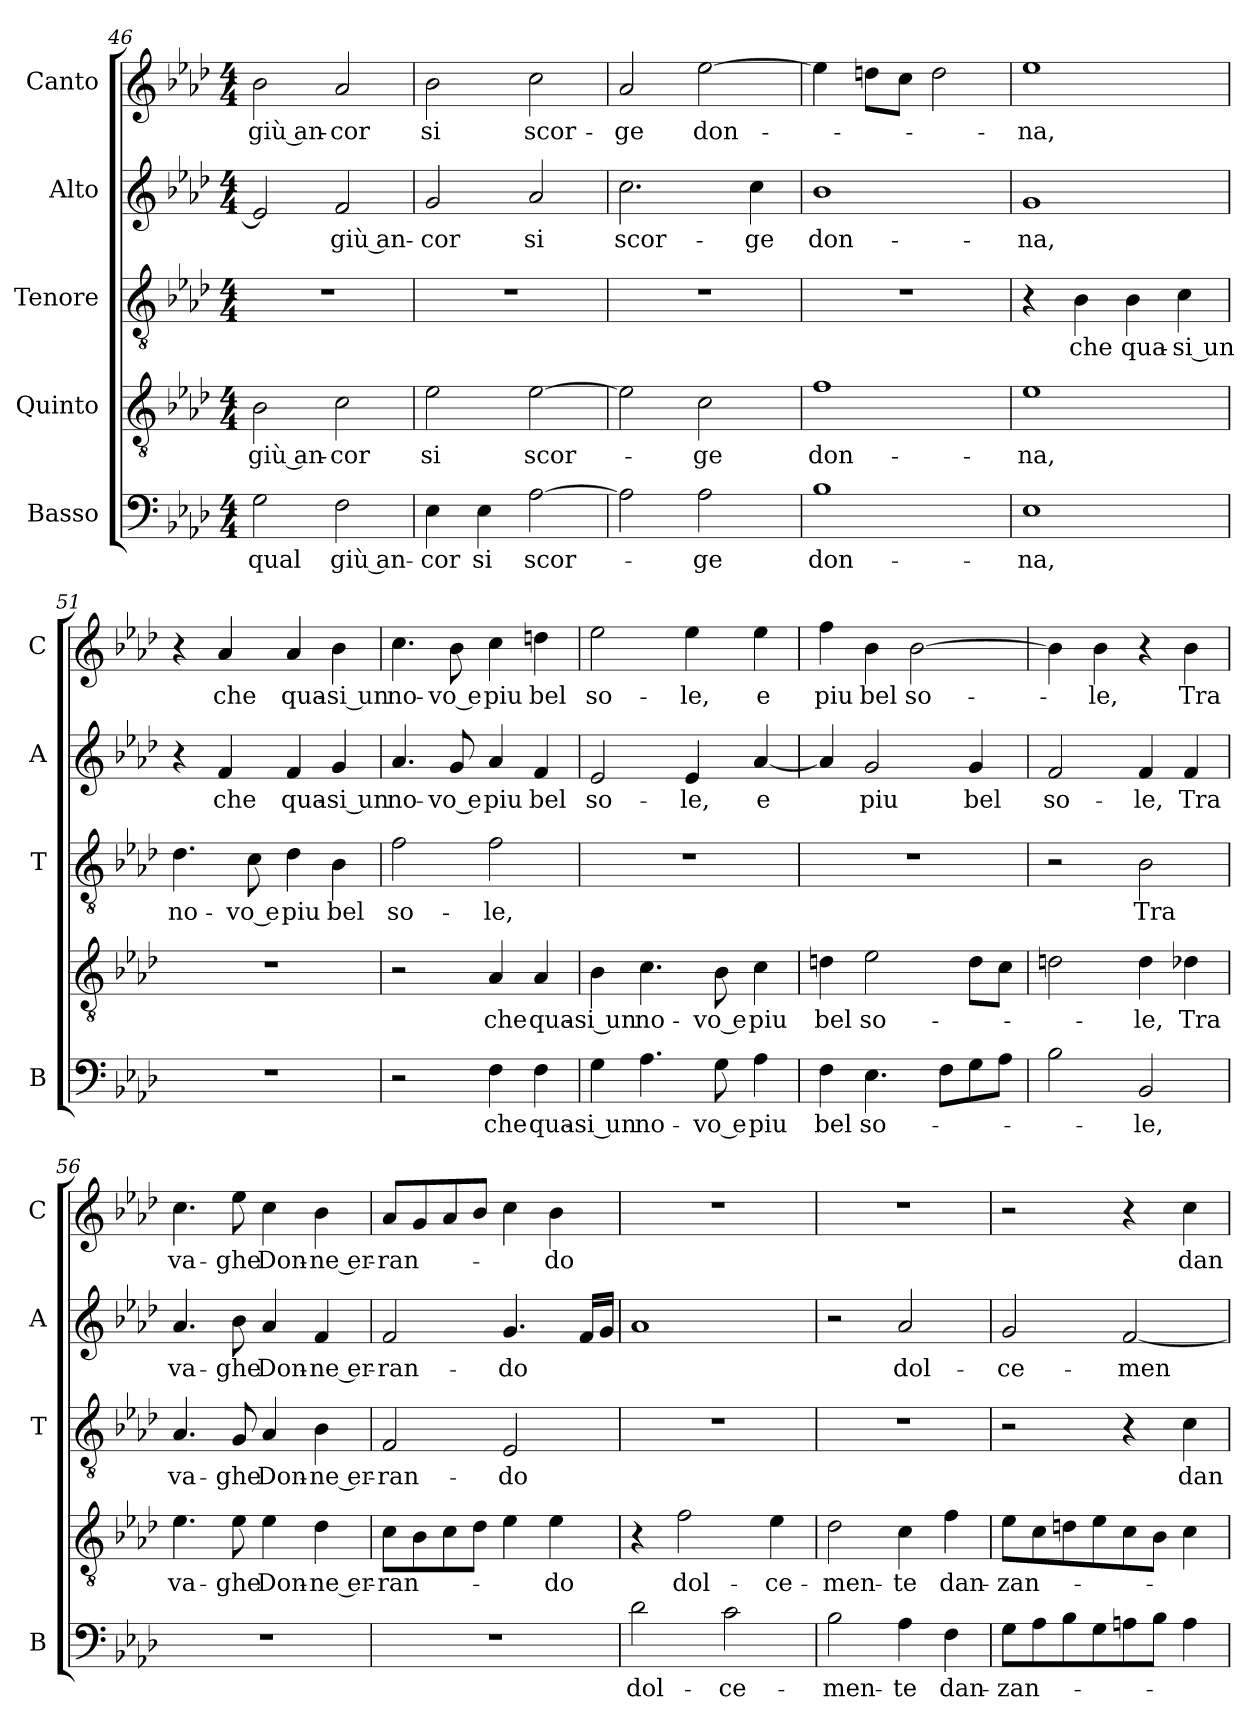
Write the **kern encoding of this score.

**kern	**text	**kern	**text	**kern	**text	**kern	**text	**kern	**text
*part5	*part5	*part4	*part4	*part3	*part3	*part2	*part2	*part1	*part1
*staff5	*staff5	*staff4	*staff4	*staff3	*staff3	*staff2	*staff2	*staff1	*staff1
*I"Basso	*	*I"Quinto	*	*I"Tenore	*	*I"Alto	*	*I"Canto	*
*I'B	*	*	*	*I'T	*	*I'A	*	*I'C	*
!!LO:LB:g=z
*clefF4	*	*clefGv2	*	*clefGv2	*	*clefG2	*	*clefG2	*
*k[b-e-a-d-]	*	*k[b-e-a-d-]	*	*k[b-e-a-d-]	*	*k[b-e-a-d-]	*	*k[b-e-a-d-]	*
*A-:	*	*A-:	*	*A-:	*	*A-:	*	*A-:	*
*M4/4	*	*M4/4	*	*M4/4	*	*M4/4	*	*M4/4	*
=46	=46	=46	=46	=46	=46	=46	=46	=46	=46
!	!LO:LY:b	!	!LO:LY:b	!	!	!	!	!	!LO:LY:b
2G\	qual	2B-\	giù an-	1r	.	2e-/]	.	2b-\	giù an-
!	!LO:LY:b	!	!LO:LY:b	!	!	!	!LO:LY:b	!	!LO:LY:b
2F\	giù an-	2c\	-cor	.	.	2f/	giù an-	2a-/	-cor
=47	=47	=47	=47	=47	=47	=47	=47	=47	=47
!	!LO:LY:b	!	!LO:LY:b	!	!	!	!LO:LY:b	!	!LO:LY:b
4E-\	-cor	2e-\	si	1r	.	2g/	-cor	2b-\	si
!	!LO:LY:b	!	!	!	!	!	!	!	!
4E-\	si	.	.	.	.	.	.	.	.
!	!LO:LY:b	!	!LO:LY:b	!	!	!	!LO:LY:b	!	!LO:LY:b
[2A-\	scor-	[2e-\	scor-	.	.	2a-/	si	2cc\	scor-
=48	=48	=48	=48	=48	=48	=48	=48	=48	=48
!	!	!	!	!	!	!	!LO:LY:b	!	!LO:LY:b
2A-\]	.	2e-\]	.	1r	.	2.cc\	scor-	2a-/	-ge
!	!LO:LY:b	!	!LO:LY:b	!	!	!	!	!	!LO:LY:b
2A-\	-ge	2c\	-ge	.	.	.	.	[2ee-\	don-
!	!	!	!	!	!	!	!LO:LY:b	!	!
.	.	.	.	.	.	4cc\	-ge	.	.
=49	=49	=49	=49	=49	=49	=49	=49	=49	=49
!	!LO:LY:b	!	!LO:LY:b	!	!	!	!LO:LY:b	!	!
1B-	don-	1f	don-	1r	.	1b-	don-	4ee-\]	.
.	.	.	.	.	.	.	.	8ddn\L	.
.	.	.	.	.	.	.	.	8cc\J	.
.	.	.	.	.	.	.	.	2dd\	.
=50	=50	=50	=50	=50	=50	=50	=50	=50	=50
!	!LO:LY:b	!	!LO:LY:b	!	!	!	!LO:LY:b	!	!LO:LY:b
1E-	-na,	1e-	-na,	4r	.	1g	-na,	1ee-	-na,
!	!	!	!	!	!LO:LY:b	!	!	!	!
.	.	.	.	4B-\	che	.	.	.	.
!	!	!	!	!	!LO:LY:b	!	!	!	!
.	.	.	.	4B-\	qua-	.	.	.	.
!	!	!	!	!	!LO:LY:b	!	!	!	!
.	.	.	.	4c\	-si un	.	.	.	.
=51	=51	=51	=51	=51	=51	=51	=51	=51	=51
!	!	!	!	!	!LO:LY:b	!	!	!	!
1r	.	1r	.	4.d-\	no-	4r	.	4r	.
!	!	!	!	!	!	!	!LO:LY:b	!	!LO:LY:b
.	.	.	.	.	.	4f/	che	4a-/	che
!	!	!	!	!	!LO:LY:b	!	!	!	!
.	.	.	.	8c\	-vo e	.	.	.	.
!	!	!	!	!	!LO:LY:b	!	!LO:LY:b	!	!LO:LY:b
.	.	.	.	4d-\	piu	4f/	qua-	4a-/	qua-
!	!	!	!	!	!LO:LY:b	!	!LO:LY:b	!	!LO:LY:b
.	.	.	.	4B-\	bel	4g/	-si un	4b-\	-si un
=52	=52	=52	=52	=52	=52	=52	=52	=52	=52
!	!	!	!	!	!LO:LY:b	!	!LO:LY:b	!	!LO:LY:b
2r	.	2r	.	2f\	so-	4.a-/	no-	4.cc\	no-
!	!	!	!	!	!	!	!LO:LY:b	!	!LO:LY:b
.	.	.	.	.	.	8g/	-vo e	8b-\	-vo e
!	!LO:LY:b	!	!LO:LY:b	!	!LO:LY:b	!	!LO:LY:b	!	!LO:LY:b
4F\	che	4A-/	che	2f\	-le,	4a-/	piu	4cc\	piu
!	!LO:LY:b	!	!LO:LY:b	!	!	!	!LO:LY:b	!	!LO:LY:b
4F\	qua-	4A-/	qua-	.	.	4f/	bel	4ddn\	bel
!!LO:LB:g=z
=53	=53	=53	=53	=53	=53	=53	=53	=53	=53
!	!LO:LY:b	!	!LO:LY:b	!	!	!	!LO:LY:b	!	!LO:LY:b
4G\	-si un	4B-\	-si un	1r	.	2e-/	so-	2ee-\	so-
!	!LO:LY:b	!	!LO:LY:b	!	!	!	!	!	!
4.A-\	no-	4.c\	no-	.	.	.	.	.	.
!	!	!	!	!	!	!	!LO:LY:b	!	!LO:LY:b
.	.	.	.	.	.	4e-/	-le,	4ee-\	-le,
!	!LO:LY:b	!	!LO:LY:b	!	!	!	!	!	!
8G\	-vo e	8B-\	-vo e	.	.	.	.	.	.
!	!LO:LY:b	!	!LO:LY:b	!	!	!	!LO:LY:b	!	!LO:LY:b
4A-\	piu	4c\	piu	.	.	[4a-/	e	4ee-\	e
=54	=54	=54	=54	=54	=54	=54	=54	=54	=54
!	!LO:LY:b	!	!LO:LY:b	!	!	!	!	!	!LO:LY:b
4F\	bel	4dn\	bel	1r	.	4a-/]	.	4ff\	piu
!	!LO:LY:b	!	!LO:LY:b	!	!	!	!LO:LY:b	!	!LO:LY:b
4.E-\	so-	2e-\	so-	.	.	2g/	piu	4b-\	bel
!	!	!	!	!	!	!	!	!	!LO:LY:b
.	.	.	.	.	.	.	.	[2b-\	so-
8F\L	.	.	.	.	.	.	.	.	.
!	!	!	!	!	!	!	!LO:LY:b	!	!
8G\	.	8d\L	.	.	.	4g/	bel	.	.
8A-\J	.	8c\J	.	.	.	.	.	.	.
=55	=55	=55	=55	=55	=55	=55	=55	=55	=55
!	!	!	!	!	!	!	!LO:LY:b	!	!
2B-\	.	2dn\	.	2r	.	2f/	so-	4b-\]	.
!	!	!	!	!	!	!	!	!	!LO:LY:b
.	.	.	.	.	.	.	.	4b-\	-le,
!	!LO:LY:b	!	!LO:LY:b	!	!LO:LY:b	!	!LO:LY:b	!	!
2BB-/	-le,	4d\	-le,	2B-\	Tra	4f/	-le,	4r	.
!	!	!	!LO:LY:b	!	!	!	!LO:LY:b	!	!LO:LY:b
.	.	4d-X\	Tra	.	.	4f/	Tra	4b-\	Tra
=56	=56	=56	=56	=56	=56	=56	=56	=56	=56
!	!	!	!LO:LY:b	!	!LO:LY:b	!	!LO:LY:b	!	!LO:LY:b
1r	.	4.e-\	va-	4.A-/	va-	4.a-/	va-	4.cc\	va-
!	!	!	!LO:LY:b	!	!LO:LY:b	!	!LO:LY:b	!	!LO:LY:b
.	.	8e-\	-ghe	8G/	-ghe	8b-\	-ghe	8ee-\	-ghe
!	!	!	!LO:LY:b	!	!LO:LY:b	!	!LO:LY:b	!	!LO:LY:b
.	.	4e-\	Don-	4A-/	Don-	4a-/	Don-	4cc\	Don-
!	!	!	!LO:LY:b	!	!LO:LY:b	!	!LO:LY:b	!	!LO:LY:b
.	.	4d-\	-ne er-	4B-\	-ne er-	4f/	-ne er-	4b-\	-ne er-
=57	=57	=57	=57	=57	=57	=57	=57	=57	=57
!	!	!	!LO:LY:b	!	!LO:LY:b	!	!LO:LY:b	!	!LO:LY:b
1r	.	8c\L	-ran-	2F/	-ran-	2f/	-ran-	8a-/L	-ran-
.	.	8B-\	.	.	.	.	.	8g/	.
.	.	8c\	.	.	.	.	.	8a-/	.
.	.	8d-\J	.	.	.	.	.	8b-/J	.
!	!	!	!	!	!LO:LY:b	!	!LO:LY:b	!	!
.	.	4e-\	.	2E-/	-do	4.g/	-do	4cc\	.
!	!	!	!LO:LY:b	!	!	!	!	!	!LO:LY:b
.	.	4e-\	-do	.	.	.	.	4b-\	-do
.	.	.	.	.	.	16f/LL	.	.	.
.	.	.	.	.	.	16g/JJ	.	.	.
=58	=58	=58	=58	=58	=58	=58	=58	=58	=58
!	!LO:LY:b	!	!	!	!	!	!	!	!
2d-\	dol-	4r	.	1r	.	1a-	.	1r	.
!	!	!	!LO:LY:b	!	!	!	!	!	!
.	.	2f\	dol-	.	.	.	.	.	.
!	!LO:LY:b	!	!	!	!	!	!	!	!
2c\	-ce-	.	.	.	.	.	.	.	.
!	!	!	!LO:LY:b	!	!	!	!	!	!
.	.	4e-\	-ce-	.	.	.	.	.	.
=59	=59	=59	=59	=59	=59	=59	=59	=59	=59
!	!LO:LY:b	!	!LO:LY:b	!	!	!	!	!	!
2B-\	-men-	2d-\	-men-	1r	.	2r	.	1r	.
!	!LO:LY:b	!	!LO:LY:b	!	!	!	!LO:LY:b	!	!
4A-\	-te	4c\	-te	.	.	2a-/	dol-	.	.
!	!LO:LY:b	!	!LO:LY:b	!	!	!	!	!	!
4F\	dan-	4f\	dan-	.	.	.	.	.	.
!!LO:PB:g=z
=60	=60	=60	=60	=60	=60	=60	=60	=60	=60
!	!LO:LY:b	!	!LO:LY:b	!	!	!	!LO:LY:b	!	!
8G\L	-zan-	8e-\L	-zan-	2r	.	2g/	-ce-	2r	.
8A-\	.	8c\	.	.	.	.	.	.	.
8B-\	.	8dn\	.	.	.	.	.	.	.
8G\	.	8e-\	.	.	.	.	.	.	.
!	!	!	!	!	!	!	!LO:LY:b	!	!
8An\	.	8c\	.	4r	.	[2f/	-men-	4r	.
8B-\J	.	8B-\J	.	.	.	.	.	.	.
!	!	!	!	!	!LO:LY:b	!	!	!	!LO:LY:b
4A\	.	4c\	.	4c\	dan-	.	.	4cc\	dan-
=	=	=	=	=	=	=	=	=	=
*-	*-	*-	*-	*-	*-	*-	*-	*-	*-
